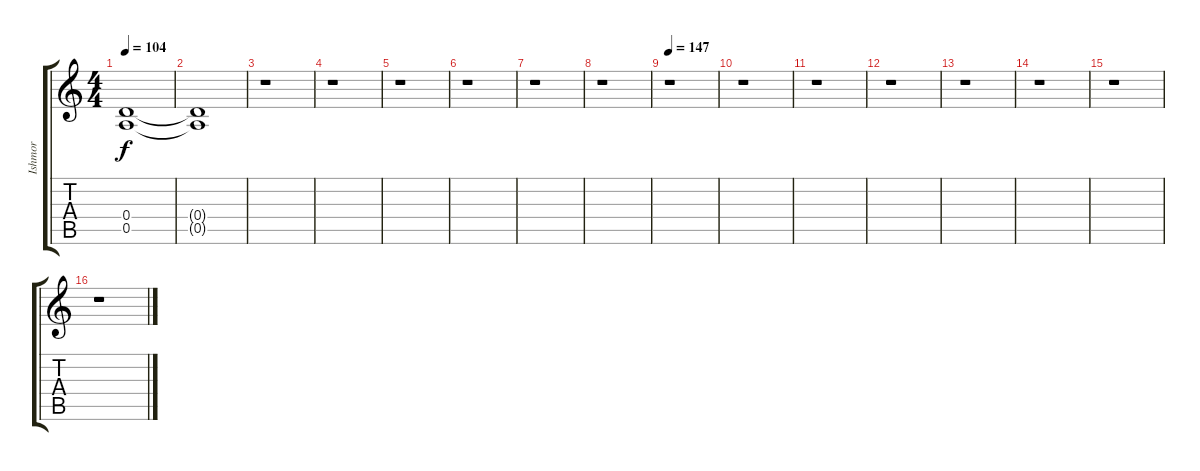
\track ("Ishmor" "Ishmor") {instrument distortionguitar}
\staff {score tabs}
\tuning (E4 B3 G3 D3 A2 E2) {hide}
\ts (4 4)
\tempo 104
\clef g2
\ks c
(0.4{t} 0.5{t}).1{dy f} |
(0.4{t} 0.5{t}).1 |
r.1 |
r.1 |
r.1 |
r.1 |
r.1 |
r.1 |
\tempo 147
r.1 |
r.1 |
r.1 |
r.1 |
r.1 |
r.1 |
r.1 |
r.1
